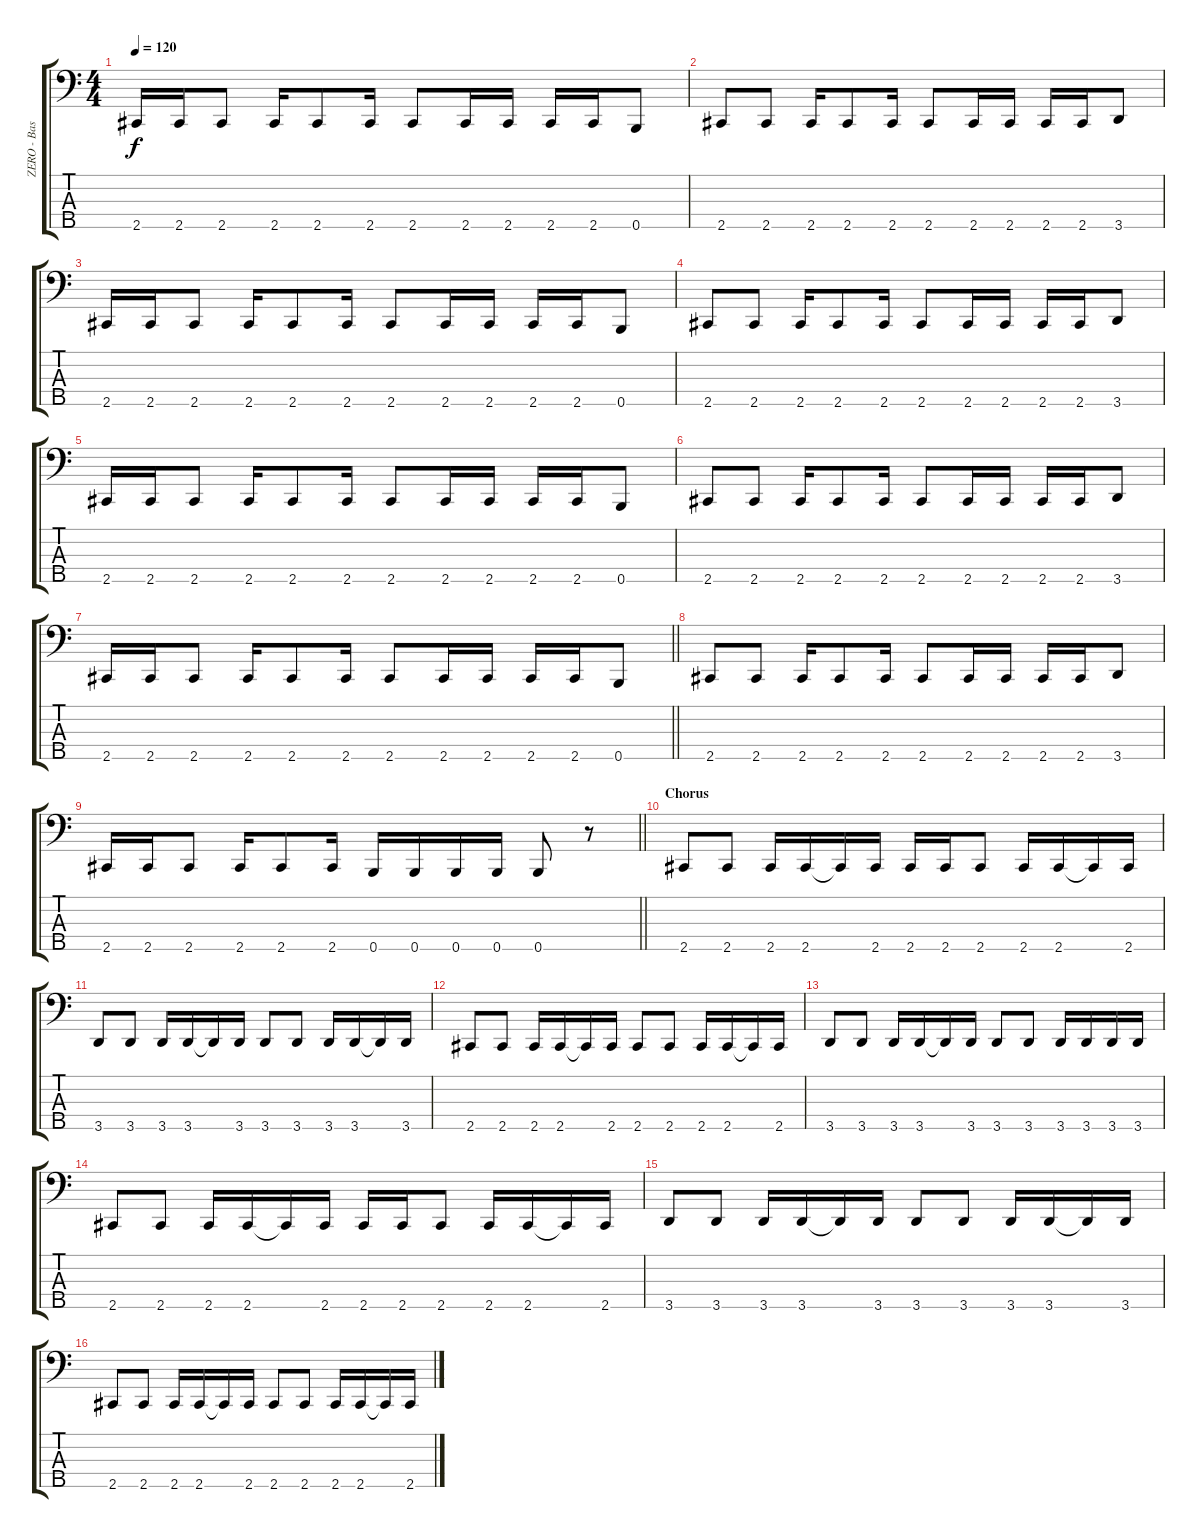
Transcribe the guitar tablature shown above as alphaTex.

\track ("ZERO - Bass" "ZERO - Bas") {instrument electricbassfinger}
\staff {score tabs}
\tuning (G2 D2 A1 E1 B0) {hide}
\ts (4 4)
\tempo 120
\clef f4
\ks c
2.5.16{dy f} 2.5.16 2.5.8 2.5.16 2.5.8 2.5.16 2.5.8 2.5.16 2.5.16 2.5.16 2.5.16 0.5.8 |
2.5.8 2.5.8 2.5.16 2.5.8 2.5.16 2.5.8 2.5.16 2.5.16 2.5.16 2.5.16 3.5.8 |
2.5.16 2.5.16 2.5.8 2.5.16 2.5.8 2.5.16 2.5.8 2.5.16 2.5.16 2.5.16 2.5.16 0.5.8 |
2.5.8 2.5.8 2.5.16 2.5.8 2.5.16 2.5.8 2.5.16 2.5.16 2.5.16 2.5.16 3.5.8 |
2.5.16 2.5.16 2.5.8 2.5.16 2.5.8 2.5.16 2.5.8 2.5.16 2.5.16 2.5.16 2.5.16 0.5.8 |
2.5.8 2.5.8 2.5.16 2.5.8 2.5.16 2.5.8 2.5.16 2.5.16 2.5.16 2.5.16 3.5.8 |
\barLineRight lightlight
2.5.16 2.5.16 2.5.8 2.5.16 2.5.8 2.5.16 2.5.8 2.5.16 2.5.16 2.5.16 2.5.16 0.5.8 |
2.5.8 2.5.8 2.5.16 2.5.8 2.5.16 2.5.8 2.5.16 2.5.16 2.5.16 2.5.16 3.5.8 |
\barLineRight lightlight
2.5.16 2.5.16 2.5.8 2.5.16 2.5.8 2.5.16 0.5.16 0.5.16 0.5.16 0.5.16 0.5.8 r.8 |
\section ("" "Chorus")
2.5.8 2.5.8 2.5.16 2.5.16 2.5{t}.16 2.5.16 2.5.16 2.5.16 2.5.8 2.5.16 2.5.16 2.5{t}.16 2.5.16 |
3.5.8 3.5.8 3.5.16 3.5.16 3.5{t}.16 3.5.16 3.5.8 3.5.8 3.5.16 3.5.16 3.5{t}.16 3.5.16 |
2.5.8 2.5.8 2.5.16 2.5.16 2.5{t}.16 2.5.16 2.5.8 2.5.8 2.5.16 2.5.16 2.5{t}.16 2.5.16 |
3.5.8 3.5.8 3.5.16 3.5.16 3.5{t}.16 3.5.16 3.5.8 3.5.8 3.5.16 3.5.16 3.5.16 3.5.16 |
2.5.8 2.5.8 2.5.16 2.5.16 2.5{t}.16 2.5.16 2.5.16 2.5.16 2.5.8 2.5.16 2.5.16 2.5{t}.16 2.5.16 |
3.5.8 3.5.8 3.5.16 3.5.16 3.5{t}.16 3.5.16 3.5.8 3.5.8 3.5.16 3.5.16 3.5{t}.16 3.5.16 |
2.5.8 2.5.8 2.5.16 2.5.16 2.5{t}.16 2.5.16 2.5.8 2.5.8 2.5.16 2.5.16 2.5{t}.16 2.5.16
